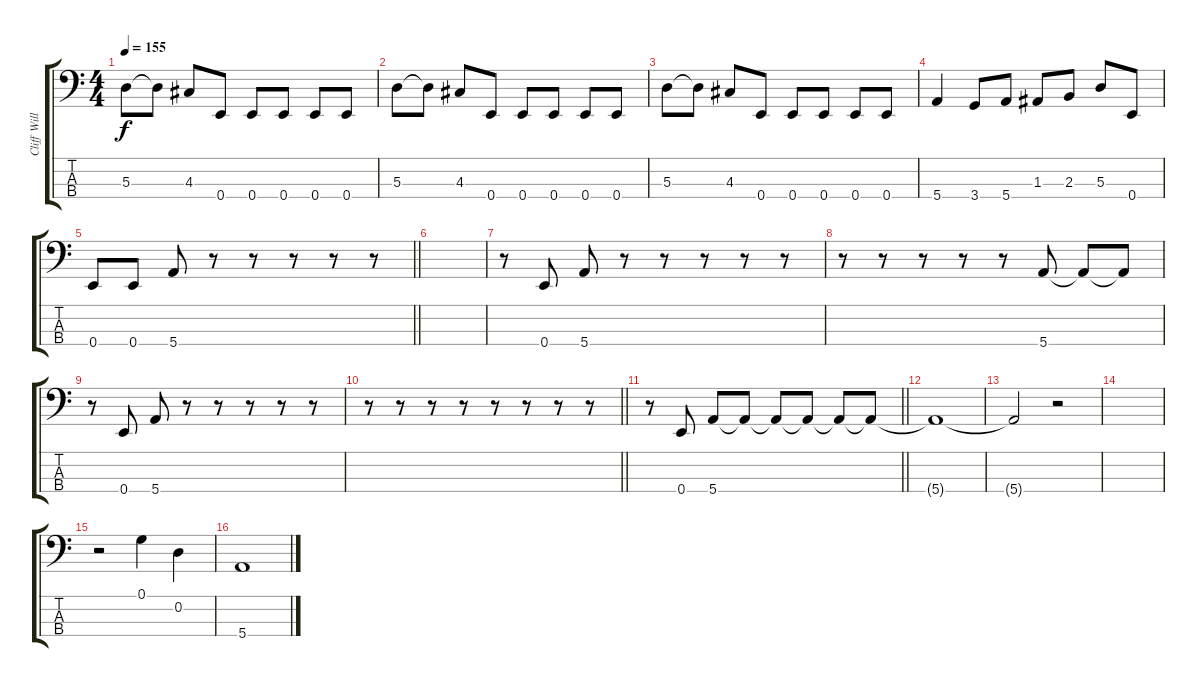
\track ("Cliff Williams" "Cliff Will") {instrument electricbassfinger}
\staff {score tabs}
\tuning (G2 D2 A1 E1) {hide}
\ts (4 4)
\tempo 155
\clef f4
\ks c
5.3.8{dy f} 5.3{t}.8 4.3.8 0.4.8 0.4.8 0.4.8 0.4.8 0.4.8 |
5.3.8 5.3{t}.8 4.3.8 0.4.8 0.4.8 0.4.8 0.4.8 0.4.8 |
5.3.8 5.3{t}.8 4.3.8 0.4.8 0.4.8 0.4.8 0.4.8 0.4.8 |
5.4.4 3.4.8 5.4.8 1.3.8 2.3.8 5.3.8 0.4.8 |
\barLineRight lightlight
0.4.8 0.4.8 5.4.8 r.8 r.8 r.8 r.8 r.8 |
|
r.8 0.4.8 5.4.8 r.8 r.8 r.8 r.8 r.8 |
r.8 r.8 r.8 r.8 r.8 5.4.8 5.4{t}.8 5.4{t}.8 |
r.8 0.4.8 5.4.8 r.8 r.8 r.8 r.8 r.8 |
\barLineRight lightlight
r.8 r.8 r.8 r.8 r.8 r.8 r.8 r.8 |
\barLineRight lightlight
r.8 0.4.8 5.4.8 5.4{t}.8 5.4{t}.8 5.4{t}.8 5.4{t}.8 5.4{t}.8 |
5.4{t}.1 |
5.4{t}.2 r.2 |
|
r.2 0.1.4 0.2.4 |
5.4.1
